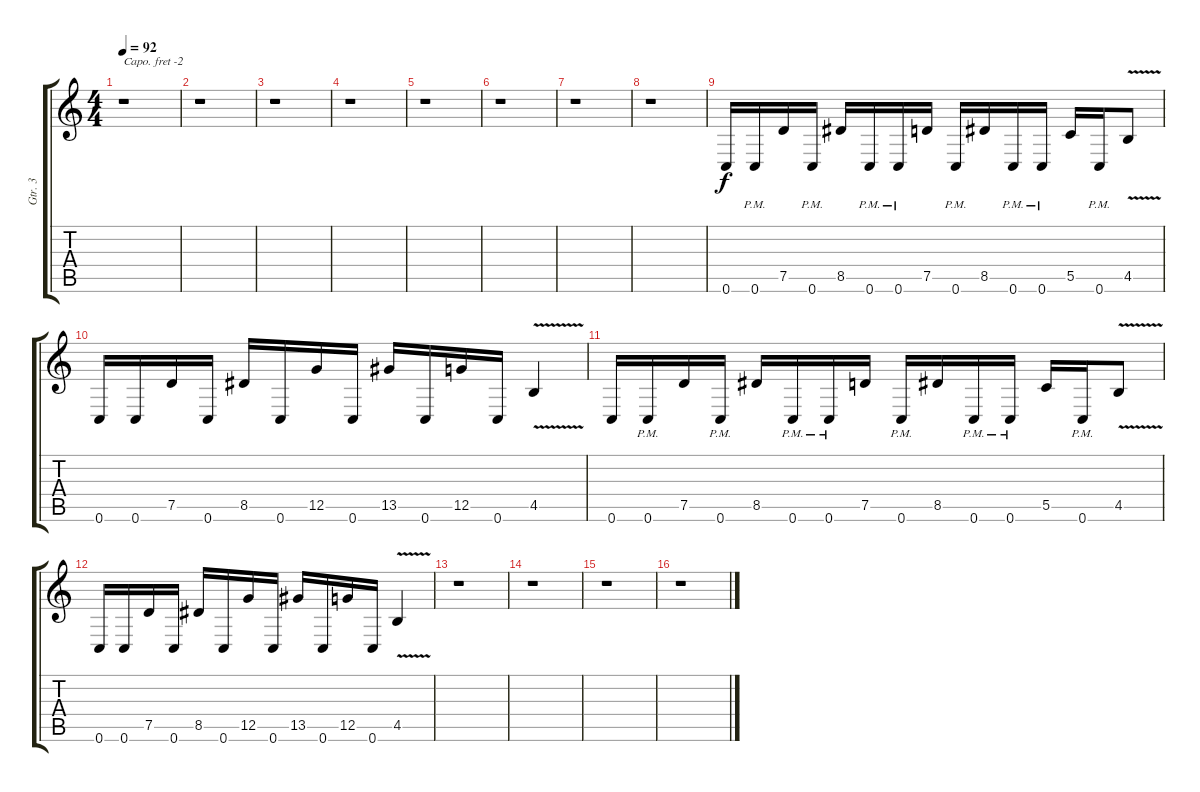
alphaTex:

\track ("Gtr. 3" "Gtr. 3") {instrument distortionguitar}
\staff {score tabs}
\capo -2
\tuning (E4 B3 G3 D3 A2 D2) {hide}
\ts (4 4)
\tempo 92
\clef g2
\ks c
r.1{dy f} |
r.1 |
r.1 |
r.1 |
r.1 |
r.1 |
r.1 |
r.1 |
0.6.16 0.6{pm}.16 7.5.16 0.6{pm}.16 8.5.16 0.6{pm}.16 0.6{pm}.16 7.5.16 0.6{pm}.16 8.5.16 0.6{pm}.16 0.6{pm}.16 5.5.16 0.6{pm}.16 4.5{v}.8 |
0.6.16 0.6.16 7.5.16 0.6.16 8.5.16 0.6.16 12.5.16 0.6.16 13.5.16 0.6.16 12.5.16 0.6.16 4.5{v}.4 |
0.6.16 0.6{pm}.16 7.5.16 0.6{pm}.16 8.5.16 0.6{pm}.16 0.6{pm}.16 7.5.16 0.6{pm}.16 8.5.16 0.6{pm}.16 0.6{pm}.16 5.5.16 0.6{pm}.16 4.5{v}.8 |
0.6.16 0.6.16 7.5.16 0.6.16 8.5.16 0.6.16 12.5.16 0.6.16 13.5.16 0.6.16 12.5.16 0.6.16 4.5{v}.4 |
r.1 |
r.1 |
r.1 |
r.1
